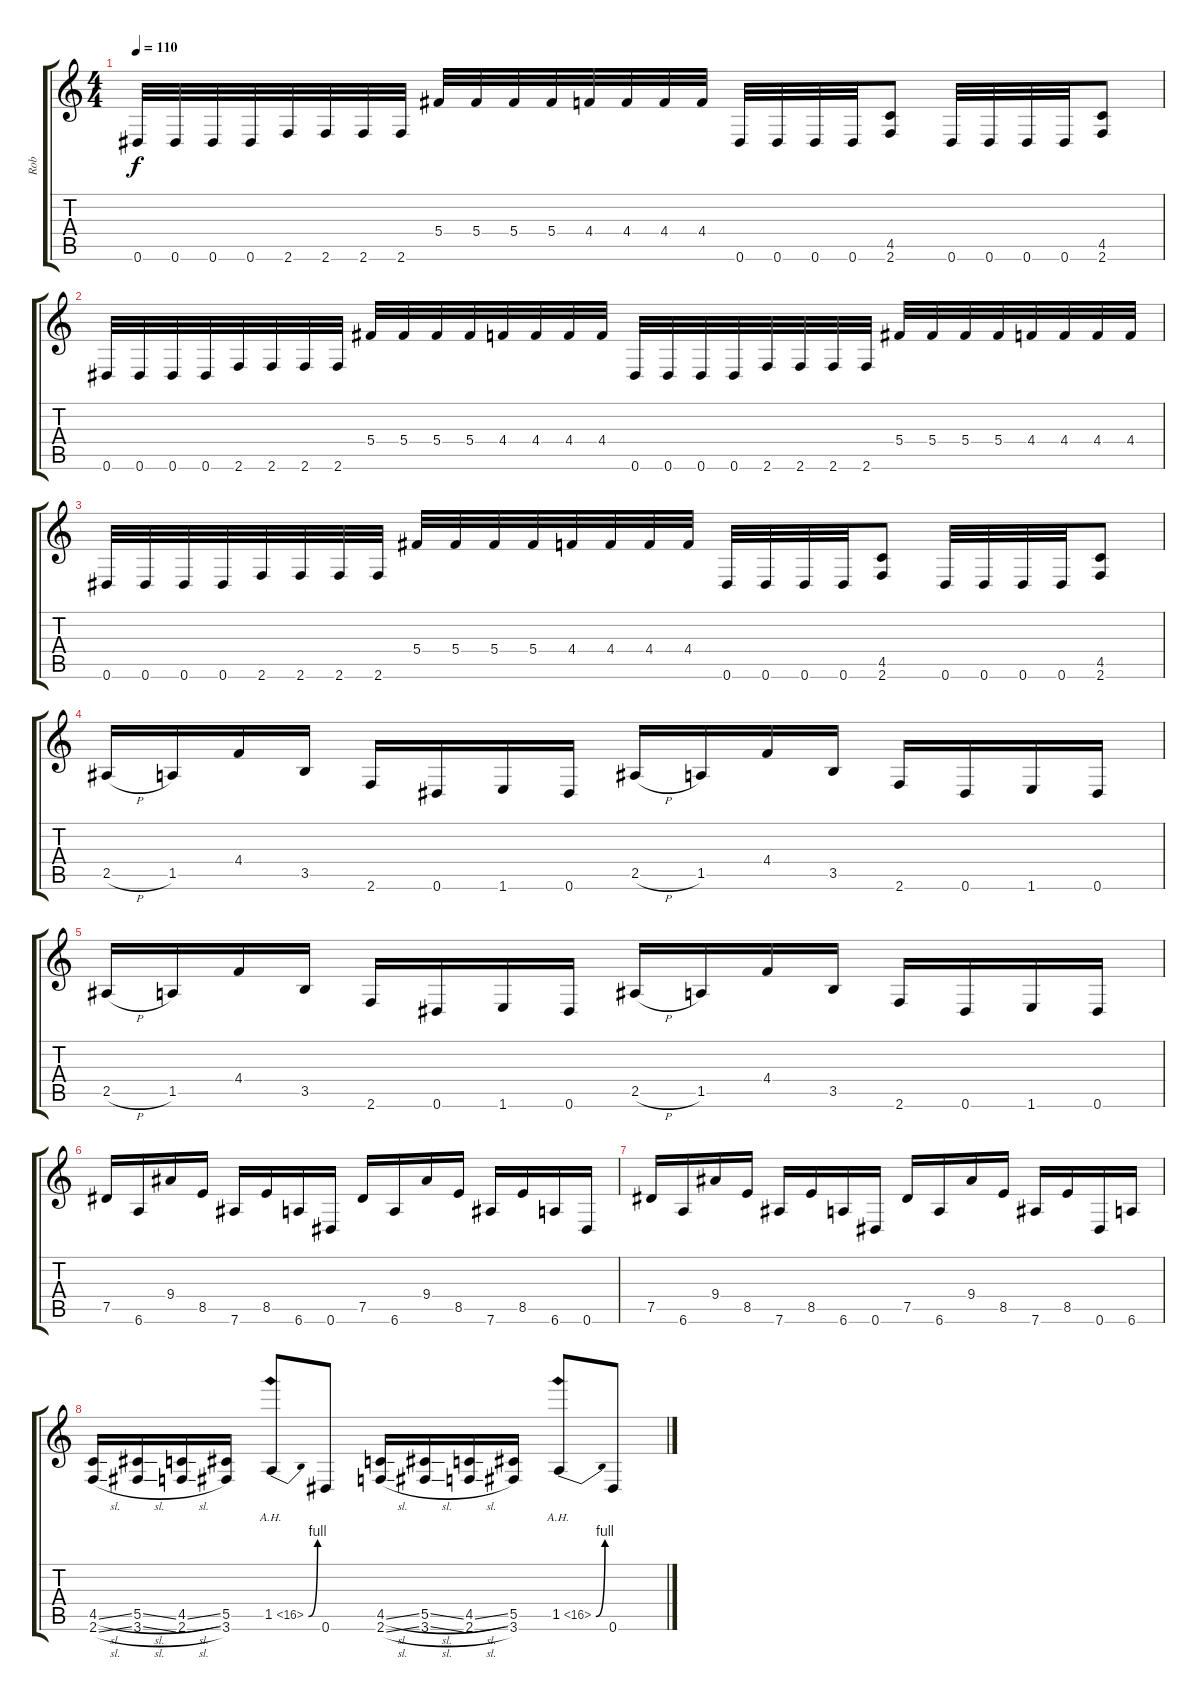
\track ("Rob" "Rob") {solo instrument distortionguitar}
\staff {score tabs}
\tuning (Eb4 Bb3 Gb3 Db3 Ab2 Eb2) {hide}
\ts (4 4)
\tempo 110
\clef g2
\ks c
0.6.32{dy f} 0.6.32 0.6.32 0.6.32 2.6.32 2.6.32 2.6.32 2.6.32 5.4.32 5.4.32 5.4.32 5.4.32 4.4.32 4.4.32 4.4.32 4.4.32 0.6.32 0.6.32 0.6.32 0.6.32 (4.5 2.6).8 0.6.32 0.6.32 0.6.32 0.6.32 (4.5 2.6).8 |
0.6.32 0.6.32 0.6.32 0.6.32 2.6.32 2.6.32 2.6.32 2.6.32 5.4.32 5.4.32 5.4.32 5.4.32 4.4.32 4.4.32 4.4.32 4.4.32 0.6.32 0.6.32 0.6.32 0.6.32 2.6.32 2.6.32 2.6.32 2.6.32 5.4.32 5.4.32 5.4.32 5.4.32 4.4.32 4.4.32 4.4.32 4.4.32 |
0.6.32 0.6.32 0.6.32 0.6.32 2.6.32 2.6.32 2.6.32 2.6.32 5.4.32 5.4.32 5.4.32 5.4.32 4.4.32 4.4.32 4.4.32 4.4.32 0.6.32 0.6.32 0.6.32 0.6.32 (4.5 2.6).8 0.6.32 0.6.32 0.6.32 0.6.32 (4.5 2.6).8 |
2.5{h}.16 1.5.16 4.4.16 3.5.16 2.6.16 0.6.16 1.6.16 0.6.16 2.5{h}.16 1.5.16 4.4.16 3.5.16 2.6.16 0.6.16 1.6.16 0.6.16 |
2.5{h}.16 1.5.16 4.4.16 3.5.16 2.6.16 0.6.16 1.6.16 0.6.16 2.5{h}.16 1.5.16 4.4.16 3.5.16 2.6.16 0.6.16 1.6.16 0.6.16 |
7.5.16 6.6.16 9.4.16 8.5.16 7.6.16 8.5.16 6.6.16 0.6.16 7.5.16 6.6.16 9.4.16 8.5.16 7.6.16 8.5.16 6.6.16 0.6.16 |
7.5.16 6.6.16 9.4.16 8.5.16 7.6.16 8.5.16 6.6.16 0.6.16 7.5.16 6.6.16 9.4.16 8.5.16 7.6.16 8.5.16 0.6.16 6.6.16 |
(4.5{sl} 2.6{sl}).16 (5.5{sl} 3.6{sl}).16 (4.5{sl} 2.6{sl}).16 (5.5 3.6).16 1.5{be (bend 0 0 60 4) ah 15}.8 0.6.8 (4.5{sl} 2.6{sl}).16 (5.5{sl} 3.6{sl}).16 (4.5{sl} 2.6{sl}).16 (5.5 3.6).16 1.5{be (bend 0 0 60 4) ah 15}.8 0.6.8
